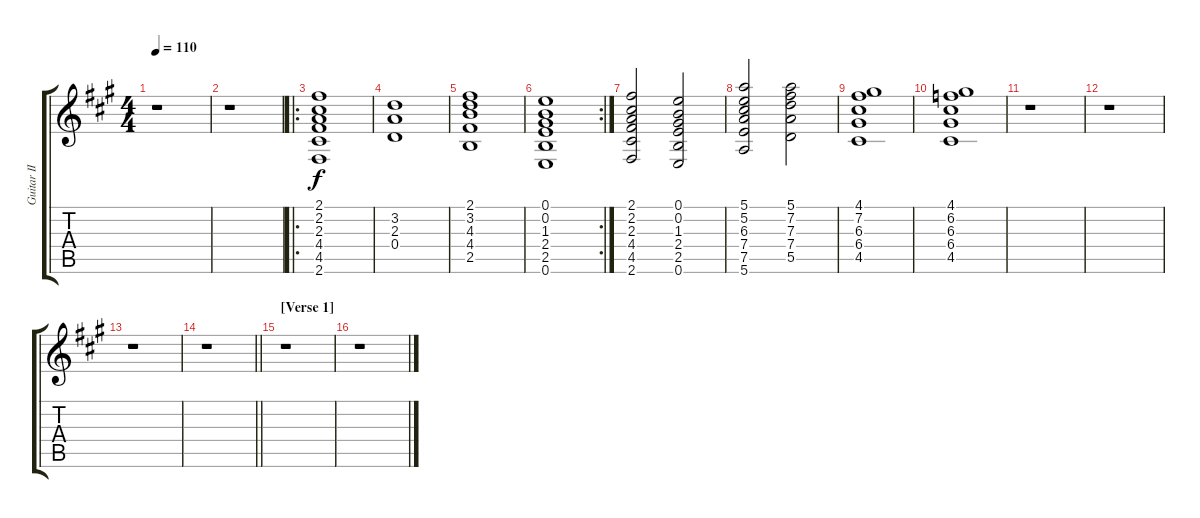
\track ("Guitar II" "Guitar II") {instrument distortionguitar}
\staff {score tabs}
\tuning (E4 B3 G3 D3 A2 E2) {hide}
\ts (4 4)
\tempo 110
\clef g2
\ks a
r.1{dy f} |
r.1 |
\ro
(2.1 2.2 2.3 4.4 4.5 2.6).1 |
(3.2 2.3 0.4).1 |
(2.1 3.2 4.3 4.4 2.5).1 |
\rc 2
(0.1 0.2 1.3 2.4 2.5 0.6).1 |
(2.1 2.2 2.3 4.4 4.5 2.6).2{volume 8} (0.1 0.2 1.3 2.4 2.5 0.6).2 |
(5.1 5.2 6.3 7.4 7.5 5.6).2 (5.1 7.2 7.3 7.4 5.5).2 |
(4.1 7.2 6.3 6.4 4.5).1 |
(4.1 6.2 6.3 6.4 4.5).1 |
r.1 |
r.1 |
r.1 |
\barLineRight lightlight
r.1 |
\section ("" "[Verse 1]")
r.1 |
r.1
